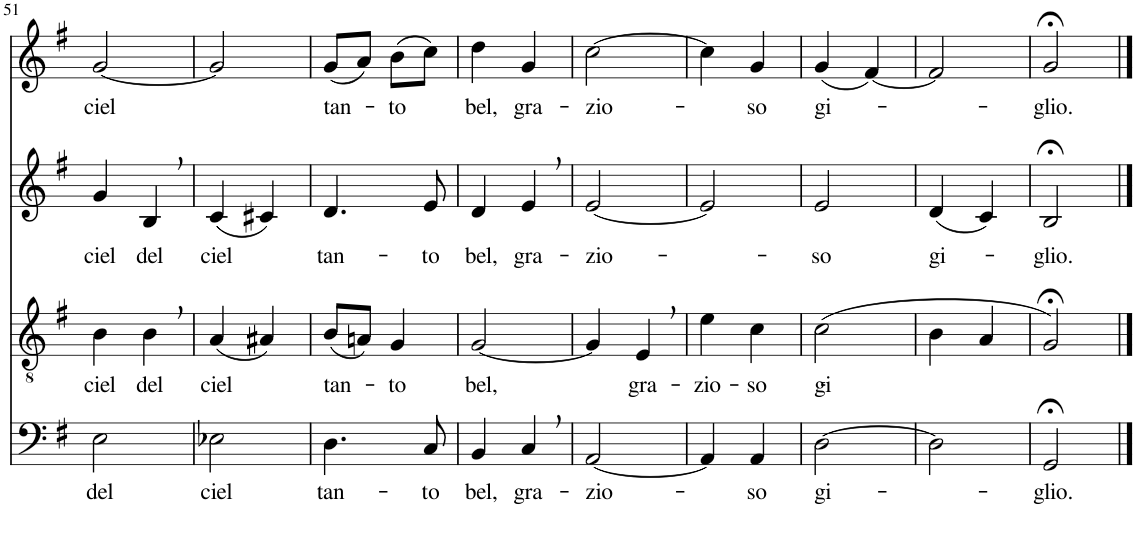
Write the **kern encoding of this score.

**kern	**text	**kern	**text	**kern	**text	**kern	**text
*part4	*part4	*part3	*part3	*part2	*part2	*part1	*part1
*staff4	*staff4	*staff3	*staff3	*staff2	*staff2	*staff1	*staff1
*I"Bassi	*	*I"Tenori	*	*I"Contralti	*	*I"Soprani	*
!!LO:PB:g=z
*clefF4	*	*clefGv2	*	*clefG2	*	*clefG2	*
*k[f#]	*	*k[f#]	*	*k[f#]	*	*k[f#]	*
*G:	*	*G:	*	*G:	*	*G:	*
*M2/4	*	*M2/4	*	*M2/4	*	*M2/4	*
=51	=51	=51	=51	=51	=51	=51	=51
!	!LO:LY:b	!	!LO:LY:b	!	!LO:LY:b	!	!LO:LY:b
2E\	del	4B\	ciel	4g/	ciel	[2g/	ciel
!	!	!	!LO:LY:b	!	!LO:LY:b	!	!
.	.	4B,\	del	4B,/	del	.	.
=52	=52	=52	=52	=52	=52	=52	=52
!	!LO:LY:b	!	!LO:LY:b	!	!LO:LY:b	!	!
2E-X\	ciel	(4A/	ciel	(4c/	ciel	2g/]	.
.	.	4A#X/)	.	4c#X/)	.	.	.
=53	=53	=53	=53	=53	=53	=53	=53
!	!LO:LY:b	!	!LO:LY:b	!	!LO:LY:b	!	!LO:LY:b
4.D\	tan-	(8B/L	tan-	4.d/	tan-	(8g/L	tan-
.	.	8An/J)	.	.	.	8a/J)	.
!	!	!	!LO:LY:b	!	!	!	!LO:LY:b
.	.	4G/	-to	.	.	(8b\L	-to
!	!LO:LY:b	!	!	!	!LO:LY:b	!	!
8C/	-to	.	.	8e/	-to	8cc\J)	.
=54	=54	=54	=54	=54	=54	=54	=54
!	!LO:LY:b	!	!LO:LY:b	!	!LO:LY:b	!	!LO:LY:b
4BB/	bel,	[2G/	bel,	4d/	bel,	4dd\	bel,
!	!LO:LY:b	!	!	!	!LO:LY:b	!	!LO:LY:b
4C,/	gra-	.	.	4e,/	gra-	4g/	gra-
=55	=55	=55	=55	=55	=55	=55	=55
!	!LO:LY:b	!	!	!	!LO:LY:b	!	!LO:LY:b
[2AA/	-zio-	4G/]	.	[2e/	-zio-	[2cc\	-zio-
!	!	!	!LO:LY:b	!	!	!	!
.	.	4E,/	gra-	.	.	.	.
=56	=56	=56	=56	=56	=56	=56	=56
!	!	!	!LO:LY:b	!	!	!	!
4AA/]	.	4e\	-zio-	2e/]	.	4cc\]	.
!	!LO:LY:b	!	!LO:LY:b	!	!	!	!LO:LY:b
4AA/	-so	4c\	-so	.	.	4g/	-so
=57	=57	=57	=57	=57	=57	=57	=57
!	!LO:LY:b	!	!LO:LY:b	!	!LO:LY:b	!	!LO:LY:b
[2D\	gi-	(2c\	gi-	2e/	-so	(4g/	gi-
.	.	.	.	.	.	[4f#/)	.
=58	=58	=58	=58	=58	=58	=58	=58
!	!	!	!	!	!LO:LY:b	!	!
2D\]	.	4B\	.	(4d/	gi-	2f#/]	.
.	.	4A/	.	4c/)	.	.	.
=59	=59	=59	=59	=59	=59	=59	=59
!	!LO:LY:b	!	!	!	!LO:LY:b	!	!LO:LY:b
2GG;</	-glio.	2G;</)	.	2B;</	-glio.	2g;</	-glio.
==	==	==	==	==	==	==	==
*-	*-	*-	*-	*-	*-	*-	*-
